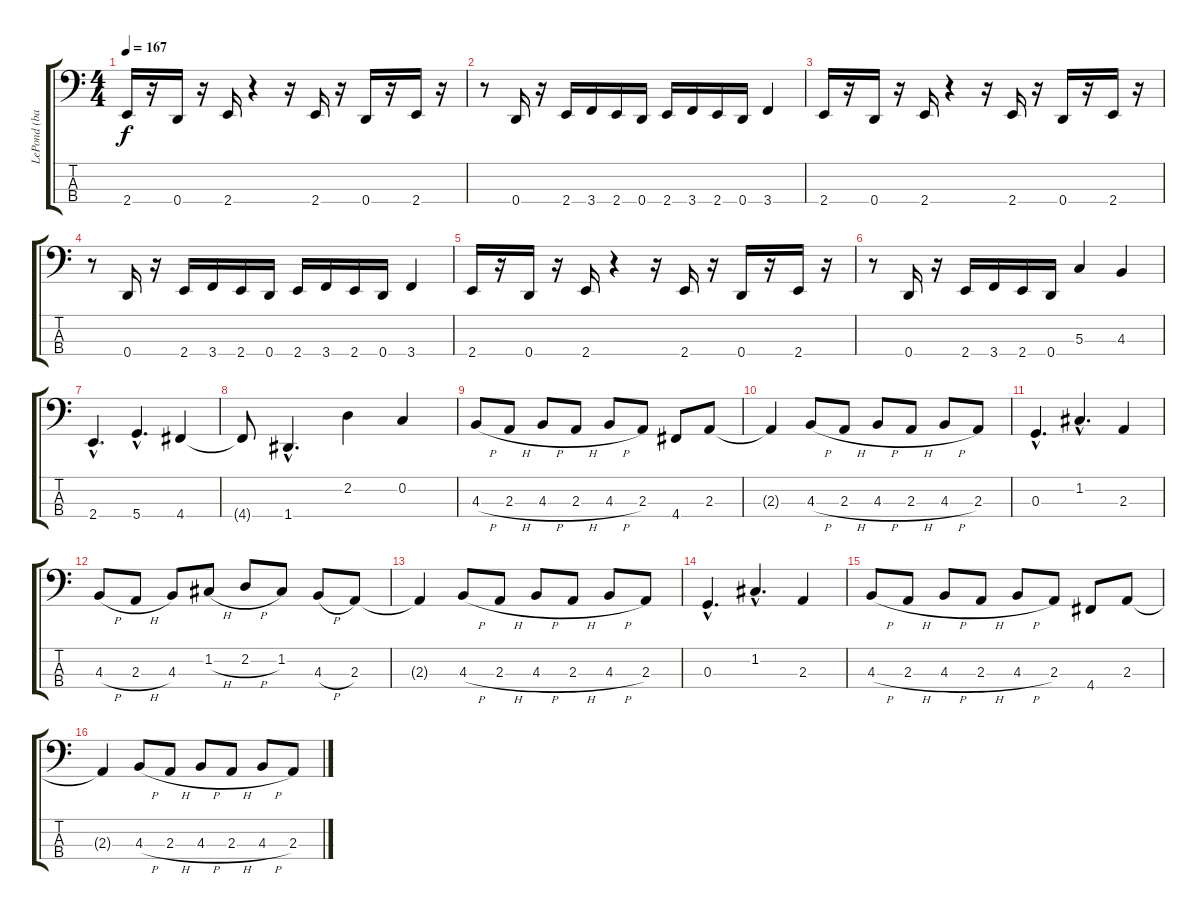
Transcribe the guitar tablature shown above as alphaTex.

\track ("LePond (bass)" "LePond (ba") {instrument electricbassfinger}
\staff {score tabs}
\tuning (F2 C2 G1 D1) {hide}
\ts (4 4)
\tempo 167
\clef f4
\ks c
2.4.16{dy f} r.16 0.4.16 r.16 2.4.16 r.4 r.16 2.4.16 r.16 0.4.16 r.16 2.4.16 r.16 |
r.8 0.4.16 r.16 2.4.16 3.4.16 2.4.16 0.4.16 2.4.16 3.4.16 2.4.16 0.4.16 3.4.4 |
2.4.16 r.16 0.4.16 r.16 2.4.16 r.4 r.16 2.4.16 r.16 0.4.16 r.16 2.4.16 r.16 |
r.8 0.4.16 r.16 2.4.16 3.4.16 2.4.16 0.4.16 2.4.16 3.4.16 2.4.16 0.4.16 3.4.4 |
2.4.16 r.16 0.4.16 r.16 2.4.16 r.4 r.16 2.4.16 r.16 0.4.16 r.16 2.4.16 r.16 |
r.8 0.4.16 r.16 2.4.16 3.4.16 2.4.16 0.4.16 5.3.4 4.3.4 |
2.4{hac}.4{d} 5.4{hac}.4{d} 4.4.4 |
4.4{t}.8 1.4{hac}.4{d} 2.2.4 0.2.4 |
4.3{h}.8 2.3{h}.8 4.3{h}.8 2.3{h}.8 4.3{h}.8 2.3.8 4.4.8 2.3.8 |
2.3{t}.4 4.3{h}.8 2.3{h}.8 4.3{h}.8 2.3{h}.8 4.3{h}.8 2.3.8 |
0.3{hac}.4{d} 1.2{hac}.4{d} 2.3.4 |
4.3{h}.8 2.3{h}.8 4.3.8 1.2{h}.8 2.2{h}.8 1.2.8 4.3{h}.8 2.3.8 |
2.3{t}.4 4.3{h}.8 2.3{h}.8 4.3{h}.8 2.3{h}.8 4.3{h}.8 2.3.8 |
0.3{hac}.4{d} 1.2{hac}.4{d} 2.3.4 |
4.3{h}.8 2.3{h}.8 4.3{h}.8 2.3{h}.8 4.3{h}.8 2.3.8 4.4.8 2.3.8 |
2.3{t}.4 4.3{h}.8 2.3{h}.8 4.3{h}.8 2.3{h}.8 4.3{h}.8 2.3.8
